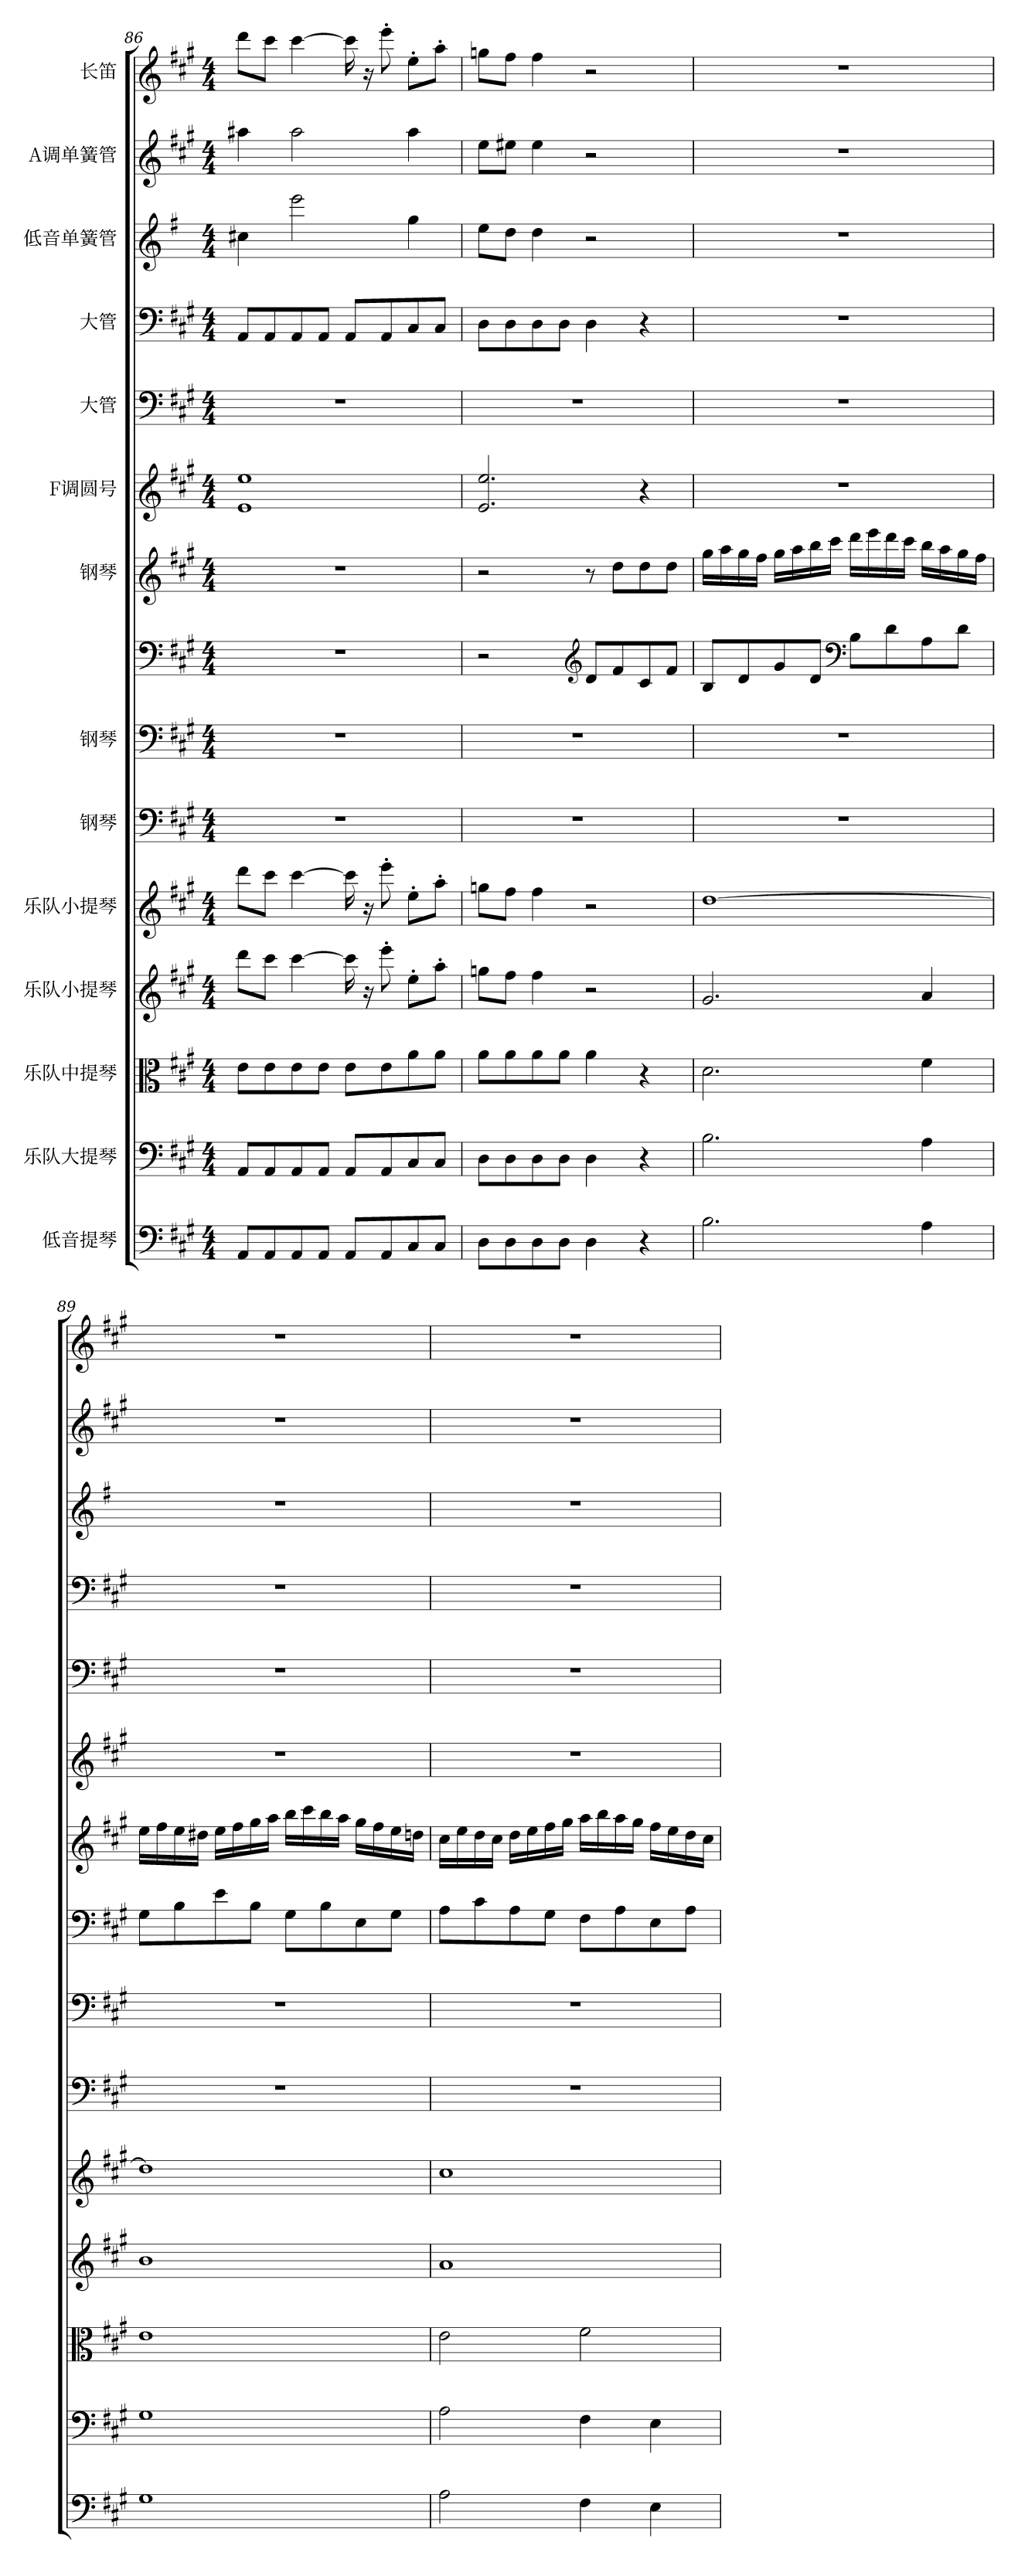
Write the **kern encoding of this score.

**kern	**kern	**kern	**kern	**kern	**kern	**kern	**kern	**kern	**kern	**kern	**kern	**kern	**kern	**kern
*part14	*part13	*part12	*part11	*part10	*part9	*part8	*part8	*part7	*part6	*part5	*part4	*part3	*part2	*part1
*staff15	*staff14	*staff13	*staff12	*staff11	*staff10	*staff9	*staff8	*staff7	*staff6	*staff5	*staff4	*staff3	*staff2	*staff1
*I"低音提琴	*I"乐队大提琴	*I"乐队中提琴	*I"乐队小提琴	*I"乐队小提琴	*I"钢琴	*I"钢琴	*	*I"钢琴	*I"F调圆号	*I"大管	*I"大管	*I"低音单簧管	*I"A调单簧管	*I"长笛
*clefF4	*clefF4	*clefC3	*clefG2	*clefG2	*clefF4	*clefF4	*clefF4	*clefG2	*clefG2	*clefF4	*clefF4	*clefG2	*clefG2	*clefG2
*ITrd7c12	*	*	*	*	*	*	*	*	*ITrd4c7	*	*	*ITrd8c14	*ITrd2c3	*
*k[f#c#g#]	*k[f#c#g#]	*k[f#c#g#]	*k[f#c#g#]	*k[f#c#g#]	*k[f#c#g#]	*k[f#c#g#]	*k[f#c#g#]	*k[f#c#g#]	*k[f#c#]	*k[f#c#g#]	*k[f#c#g#]	*k[f#]	*k[f#c#g#d#a#e#]	*k[f#c#g#]
*M4/4	*M4/4	*M4/4	*M4/4	*M4/4	*M4/4	*M4/4	*M4/4	*M4/4	*M4/4	*M4/4	*M4/4	*M4/4	*M4/4	*M4/4
=86	=86	=86	=86	=86	=86	=86	=86	=86	=86	=86	=86	=86	=86	=86
8AAA/L	8AA/L	8e\L	8ddd\L	8ddd\L	1r	1r	1r	1r	1A 1a	1r	8AA/L	4c#X\	4ff##X\	8ddd\L
8AAA/	8AA/	8e\	8ccc#\J	8ccc#\J	.	.	.	.	.	.	8AA/	.	.	8ccc#\J
8AAA/	8AA/	8e\	[4ccc#\	[4ccc#\	.	.	.	.	.	.	8AA/	2ee\	2ff##\	[4ccc#\
8AAA/J	8AA/J	8e\J	.	.	.	.	.	.	.	.	8AA/J	.	.	.
8AAA/L	8AA/L	8e\L	16ccc#\]	16ccc#\]	.	.	.	.	.	.	8AA/L	.	.	16ccc#\]
.	.	.	16r	16r	.	.	.	.	.	.	.	.	.	16r
8AAA/	8AA/	8e\	8eee'\	8eee'\	.	.	.	.	.	.	8AA/	.	.	8eee'\
8CC#/	8C#/	8a\	8ee'\L	8ee'\L	.	.	.	.	.	.	8C#/	4g\	4ff##\	8ee'\L
8CC#/J	8C#/J	8a\J	8aa'\J	8aa'\J	.	.	.	.	.	.	8C#/J	.	.	8aa'\J
=87	=87	=87	=87	=87	=87	=87	=87	=87	=87	=87	=87	=87	=87	=87
8DD\L	8D\L	8a\L	8ggn\L	8ggn\L	1r	1r	2r	2r	2.A/ 2.a/	1r	8D\L	8e\L	8cc#\L	8ggn\L
8DD\	8D\	8a\	8ff#\J	8ff#\J	.	.	.	.	.	.	8D\	8d\J	8cc##X\J	8ff#\J
8DD\	8D\	8a\	4ff#\	4ff#\	.	.	.	.	.	.	8D\	4d\	4cc##\	4ff#\
8DD\J	8D\J	8a\J	.	.	.	.	.	.	.	.	8D\J	.	.	.
*	*	*	*	*	*	*	*clefG2	*	*	*	*	*	*	*
4DD\	4D\	4a\	2r	2r	.	.	8d/L	8r	.	.	4D\	2r	2r	2r
.	.	.	.	.	.	.	8f#/	8dd\L	.	.	.	.	.	.
4r	4r	4r	.	.	.	.	8c#/	8dd\	4r	.	4r	.	.	.
.	.	.	.	.	.	.	8f#/J	8dd\J	.	.	.	.	.	.
!!LO:PB:g=z
=88	=88	=88	=88	=88	=88	=88	=88	=88	=88	=88	=88	=88	=88	=88
2.BB\	2.B\	2.d\	2.g#/	[1dd	1r	1r	8B/L	16gg#\LL	1r	1r	1r	1r	1r	1r
.	.	.	.	.	.	.	.	16aa\	.	.	.	.	.	.
.	.	.	.	.	.	.	8d/	16gg#\	.	.	.	.	.	.
.	.	.	.	.	.	.	.	16ff#\JJ	.	.	.	.	.	.
.	.	.	.	.	.	.	8g#/	16gg#\LL	.	.	.	.	.	.
.	.	.	.	.	.	.	.	16aa\	.	.	.	.	.	.
.	.	.	.	.	.	.	8d/J	16bb\	.	.	.	.	.	.
.	.	.	.	.	.	.	.	16ccc#\JJ	.	.	.	.	.	.
*	*	*	*	*	*	*	*clefF4	*	*	*	*	*	*	*
.	.	.	.	.	.	.	8B\L	16ddd\LL	.	.	.	.	.	.
.	.	.	.	.	.	.	.	16eee\	.	.	.	.	.	.
.	.	.	.	.	.	.	8d\	16ddd\	.	.	.	.	.	.
.	.	.	.	.	.	.	.	16ccc#\JJ	.	.	.	.	.	.
4AA\	4A\	4f#\	4a/	.	.	.	8A\	16bb\LL	.	.	.	.	.	.
.	.	.	.	.	.	.	.	16aa\	.	.	.	.	.	.
.	.	.	.	.	.	.	8d\J	16gg#\	.	.	.	.	.	.
.	.	.	.	.	.	.	.	16ff#\JJ	.	.	.	.	.	.
=89	=89	=89	=89	=89	=89	=89	=89	=89	=89	=89	=89	=89	=89	=89
1GG#	1G#	1e	1b	1dd]	1r	1r	8G#\L	16ee\LL	1r	1r	1r	1r	1r	1r
.	.	.	.	.	.	.	.	16ff#\	.	.	.	.	.	.
.	.	.	.	.	.	.	8B\	16ee\	.	.	.	.	.	.
.	.	.	.	.	.	.	.	16dd#X\JJ	.	.	.	.	.	.
.	.	.	.	.	.	.	8e\	16ee\LL	.	.	.	.	.	.
.	.	.	.	.	.	.	.	16ff#\	.	.	.	.	.	.
.	.	.	.	.	.	.	8B\J	16gg#\	.	.	.	.	.	.
.	.	.	.	.	.	.	.	16aa\JJ	.	.	.	.	.	.
.	.	.	.	.	.	.	8G#\L	16bb\LL	.	.	.	.	.	.
.	.	.	.	.	.	.	.	16ccc#\	.	.	.	.	.	.
.	.	.	.	.	.	.	8B\	16bb\	.	.	.	.	.	.
.	.	.	.	.	.	.	.	16aa\JJ	.	.	.	.	.	.
.	.	.	.	.	.	.	8E\	16gg#\LL	.	.	.	.	.	.
.	.	.	.	.	.	.	.	16ff#\	.	.	.	.	.	.
.	.	.	.	.	.	.	8G#\J	16ee\	.	.	.	.	.	.
.	.	.	.	.	.	.	.	16ddn\JJ	.	.	.	.	.	.
!!LO:PB:g=z
=90	=90	=90	=90	=90	=90	=90	=90	=90	=90	=90	=90	=90	=90	=90
2AA\	2A\	2e\	1a	1cc#	1r	1r	8A\L	16cc#\LL	1r	1r	1r	1r	1r	1r
.	.	.	.	.	.	.	.	16ee\	.	.	.	.	.	.
.	.	.	.	.	.	.	8c#\	16dd\	.	.	.	.	.	.
.	.	.	.	.	.	.	.	16cc#\JJ	.	.	.	.	.	.
.	.	.	.	.	.	.	8A\	16dd\LL	.	.	.	.	.	.
.	.	.	.	.	.	.	.	16ee\	.	.	.	.	.	.
.	.	.	.	.	.	.	8G#\J	16ff#\	.	.	.	.	.	.
.	.	.	.	.	.	.	.	16gg#\JJ	.	.	.	.	.	.
4FF#\	4F#\	2f#\	.	.	.	.	8F#\L	16aa\LL	.	.	.	.	.	.
.	.	.	.	.	.	.	.	16bb\	.	.	.	.	.	.
.	.	.	.	.	.	.	8A\	16aa\	.	.	.	.	.	.
.	.	.	.	.	.	.	.	16gg#\JJ	.	.	.	.	.	.
4EE\	4E\	.	.	.	.	.	8E\	16ff#\LL	.	.	.	.	.	.
.	.	.	.	.	.	.	.	16ee\	.	.	.	.	.	.
.	.	.	.	.	.	.	8A\J	16dd\	.	.	.	.	.	.
.	.	.	.	.	.	.	.	16cc#\JJ	.	.	.	.	.	.
=	=	=	=	=	=	=	=	=	=	=	=	=	=	=
*-	*-	*-	*-	*-	*-	*-	*-	*-	*-	*-	*-	*-	*-	*-
